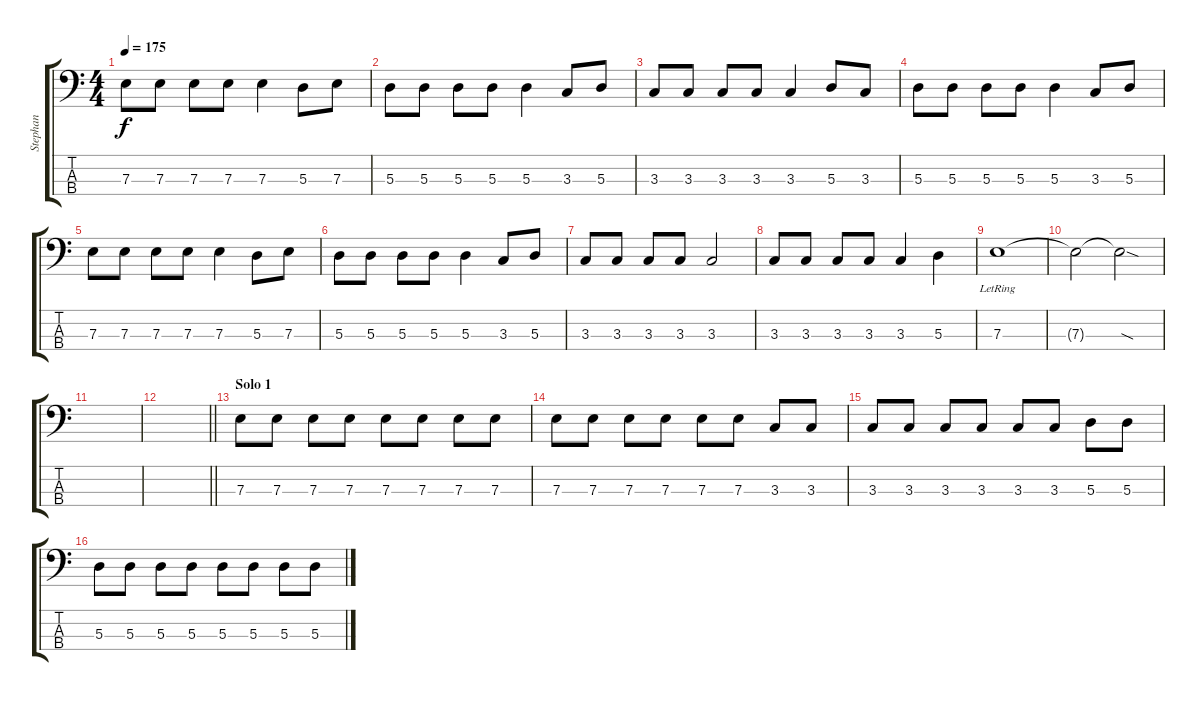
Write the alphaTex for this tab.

\track ("Stephan" "Stephan") {instrument electricbasspick}
\staff {score tabs}
\tuning (G2 D2 A1 E1) {hide}
\ts (4 4)
\tempo 175
\clef f4
\ks c
7.3.8{dy f} 7.3.8 7.3.8 7.3.8 7.3.4 5.3.8 7.3.8 |
5.3.8 5.3.8 5.3.8 5.3.8 5.3.4 3.3.8 5.3.8 |
3.3.8 3.3.8 3.3.8 3.3.8 3.3.4 5.3.8 3.3.8 |
5.3.8 5.3.8 5.3.8 5.3.8 5.3.4 3.3.8 5.3.8 |
7.3.8 7.3.8 7.3.8 7.3.8 7.3.4 5.3.8 7.3.8 |
5.3.8 5.3.8 5.3.8 5.3.8 5.3.4 3.3.8 5.3.8 |
3.3.8 3.3.8 3.3.8 3.3.8 3.3.2 |
3.3.8 3.3.8 3.3.8 3.3.8 3.3.4 5.3.4 |
7.3{lr}.1 |
7.3{t}.2 7.3{sod t}.2 |
|
\barLineRight lightlight
|
\section ("" "Solo 1")
7.3.8 7.3.8 7.3.8 7.3.8 7.3.8 7.3.8 7.3.8 7.3.8 |
7.3.8 7.3.8 7.3.8 7.3.8 7.3.8 7.3.8 3.3.8 3.3.8 |
3.3.8 3.3.8 3.3.8 3.3.8 3.3.8 3.3.8 5.3.8 5.3.8 |
5.3.8 5.3.8 5.3.8 5.3.8 5.3.8 5.3.8 5.3.8 5.3.8
